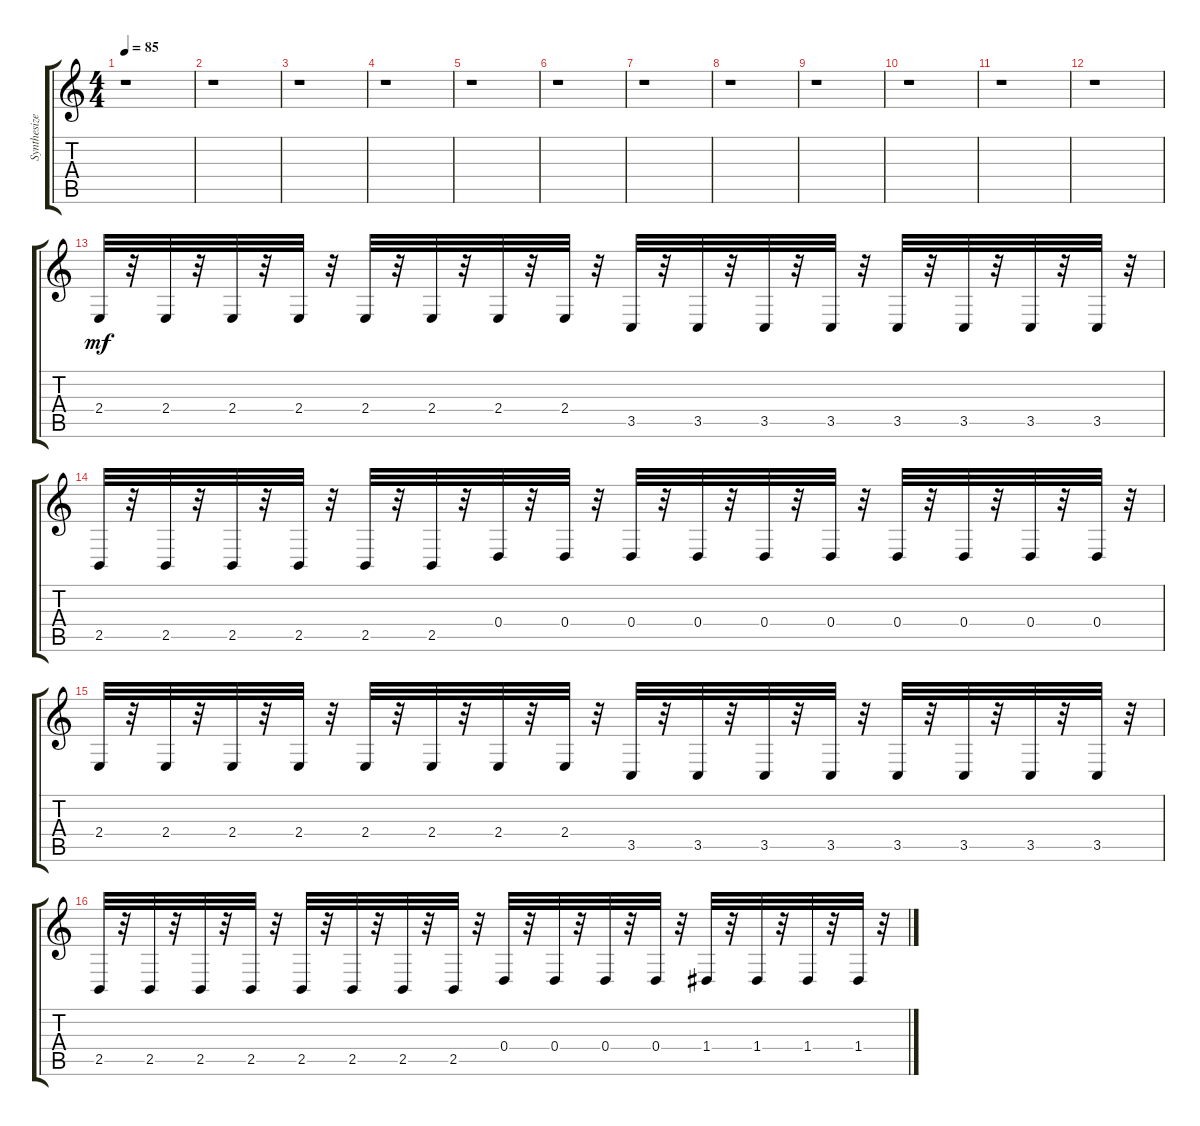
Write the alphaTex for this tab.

\track ("Synthesizer" "Synthesize") {instrument lead1square}
\staff {score tabs}
\tuning (E4 B3 G3 D3 A2 E2) {hide}
\ts (4 4)
\tempo 85
\clef g2
\ks c
r.1{dy mf} |
r.1 |
r.1 |
r.1 |
r.1 |
r.1 |
r.1 |
r.1 |
r.1 |
r.1 |
r.1 |
r.1 |
2.4.32 r.32 2.4.32 r.32 2.4.32 r.32 2.4.32 r.32 2.4.32 r.32 2.4.32 r.32 2.4.32 r.32 2.4.32 r.32 3.5.32 r.32 3.5.32 r.32 3.5.32 r.32 3.5.32 r.32 3.5.32 r.32 3.5.32 r.32 3.5.32 r.32 3.5.32 r.32 |
2.5.32 r.32 2.5.32 r.32 2.5.32 r.32 2.5.32 r.32 2.5.32 r.32 2.5.32 r.32 0.4.32 r.32 0.4.32 r.32 0.4.32 r.32 0.4.32 r.32 0.4.32 r.32 0.4.32 r.32 0.4.32 r.32 0.4.32 r.32 0.4.32 r.32 0.4.32 r.32 |
2.4.32 r.32 2.4.32 r.32 2.4.32 r.32 2.4.32 r.32 2.4.32 r.32 2.4.32 r.32 2.4.32 r.32 2.4.32 r.32 3.5.32 r.32 3.5.32 r.32 3.5.32 r.32 3.5.32 r.32 3.5.32 r.32 3.5.32 r.32 3.5.32 r.32 3.5.32 r.32 |
2.5.32 r.32 2.5.32 r.32 2.5.32 r.32 2.5.32 r.32 2.5.32 r.32 2.5.32 r.32 2.5.32 r.32 2.5.32 r.32 0.4.32 r.32 0.4.32 r.32 0.4.32 r.32 0.4.32 r.32 1.4.32 r.32 1.4.32 r.32 1.4.32 r.32 1.4.32 r.32
